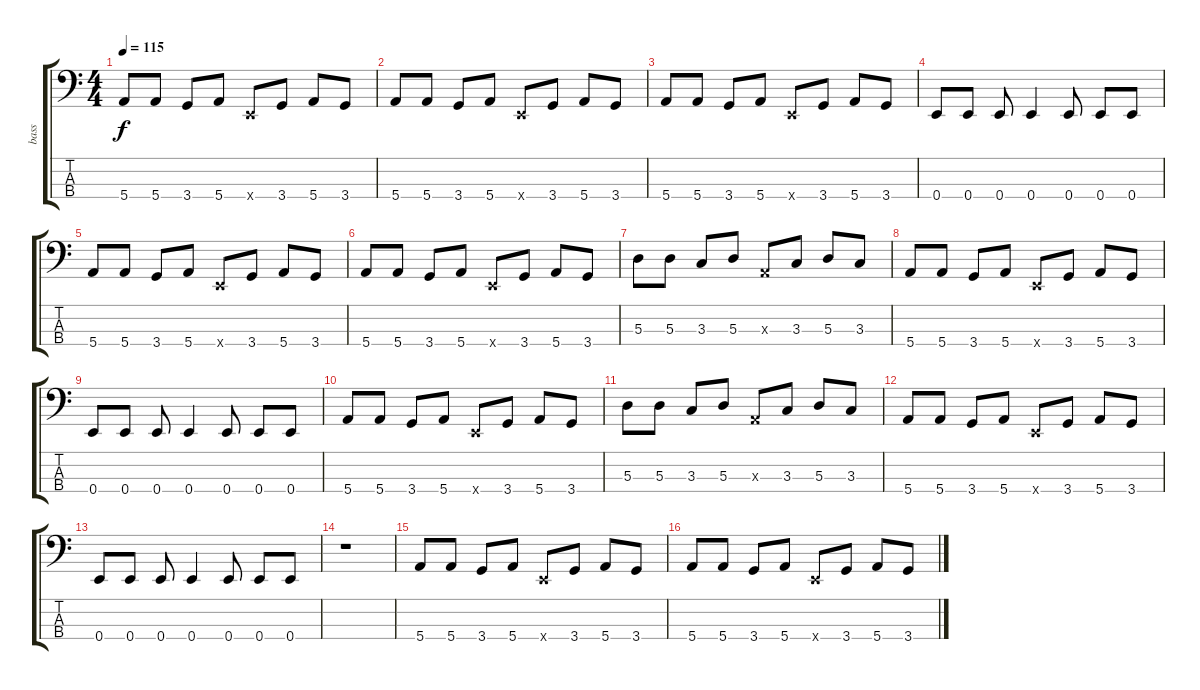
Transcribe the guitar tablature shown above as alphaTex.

\track ("bass" "bass") {instrument electricbassfinger}
\staff {score tabs}
\tuning (G2 D2 A1 E1) {hide}
\ts (4 4)
\tempo 115
\clef f4
\ks c
5.4.8{dy f} 5.4.8 3.4.8 5.4.8 0.4{x}.8 3.4.8 5.4.8 3.4.8 |
5.4.8 5.4.8 3.4.8 5.4.8 0.4{x}.8 3.4.8 5.4.8 3.4.8 |
5.4.8 5.4.8 3.4.8 5.4.8 0.4{x}.8 3.4.8 5.4.8 3.4.8 |
0.4.8 0.4.8 0.4.8 0.4.4 0.4.8 0.4.8 0.4.8 |
5.4.8 5.4.8 3.4.8 5.4.8 0.4{x}.8 3.4.8 5.4.8 3.4.8 |
5.4.8 5.4.8 3.4.8 5.4.8 0.4{x}.8 3.4.8 5.4.8 3.4.8 |
5.3.8 5.3.8 3.3.8 5.3.8 0.3{x}.8 3.3.8 5.3.8 3.3.8 |
5.4.8 5.4.8 3.4.8 5.4.8 0.4{x}.8 3.4.8 5.4.8 3.4.8 |
0.4.8 0.4.8 0.4.8 0.4.4 0.4.8 0.4.8 0.4.8 |
5.4.8 5.4.8 3.4.8 5.4.8 0.4{x}.8 3.4.8 5.4.8 3.4.8 |
5.3.8 5.3.8 3.3.8 5.3.8 0.3{x}.8 3.3.8 5.3.8 3.3.8 |
5.4.8 5.4.8 3.4.8 5.4.8 0.4{x}.8 3.4.8 5.4.8 3.4.8 |
0.4.8 0.4.8 0.4.8 0.4.4 0.4.8 0.4.8 0.4.8 |
r.1 |
5.4.8 5.4.8 3.4.8 5.4.8 0.4{x}.8 3.4.8 5.4.8 3.4.8 |
5.4.8 5.4.8 3.4.8 5.4.8 0.4{x}.8 3.4.8 5.4.8 3.4.8
